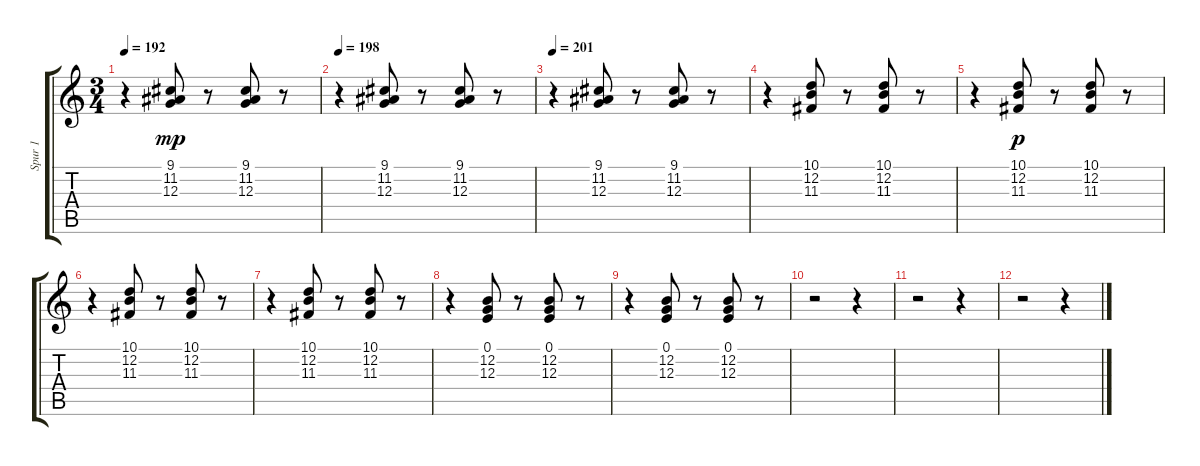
\track ("Spur 1" "Spur 1") {instrument clarinet}
\staff {score tabs}
\tuning (E4 B3 G3 D3 A2 E2) {hide}
\ts (3 4)
\tempo 192
\clef g2
\ks c
r.4{dy mp} (9.1 11.2 12.3).8 r.8 (9.1 11.2 12.3).8 r.8 |
\tempo 198
r.4 (9.1 11.2 12.3).8 r.8 (9.1 11.2 12.3).8 r.8 |
\tempo 201
r.4 (9.1 11.2 12.3).8 r.8 (9.1 11.2 12.3).8 r.8 |
r.4 (10.1 12.2 11.3).8 r.8 (10.1 12.2 11.3).8 r.8 |
r.4 (10.1 12.2 11.3).8{dy p} r.8 (10.1 12.2 11.3).8 r.8 |
r.4 (10.1 12.2 11.3).8 r.8 (10.1 12.2 11.3).8 r.8 |
r.4 (10.1 12.2 11.3).8 r.8 (10.1 12.2 11.3).8 r.8 |
r.4 (0.1 12.2 12.3).8 r.8 (0.1 12.2 12.3).8 r.8 |
r.4 (0.1 12.2 12.3).8 r.8 (0.1 12.2 12.3).8 r.8 |
r.2 r.4 |
r.2 r.4 |
r.2 r.4
